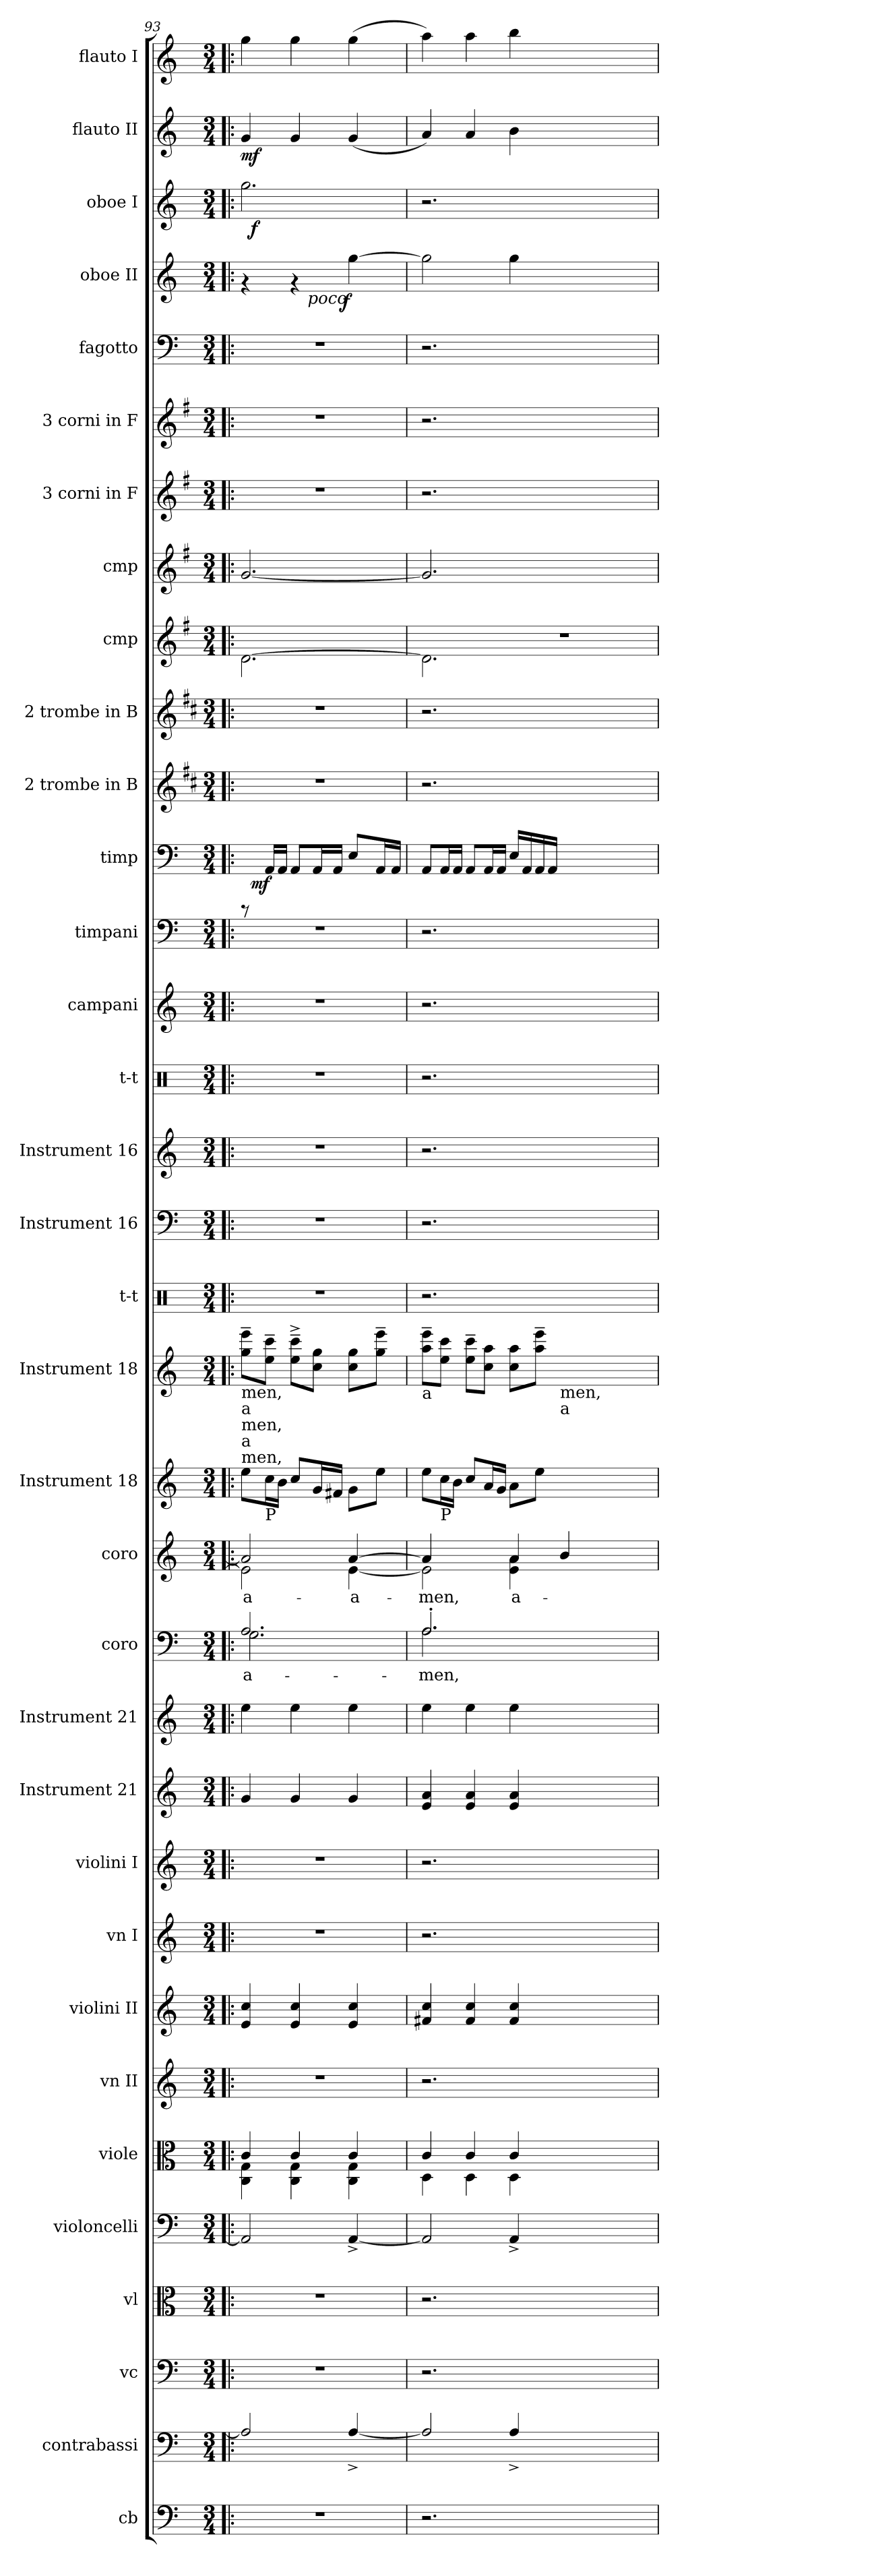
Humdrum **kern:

**kern	**kern	**kern	**kern	**kern	**kern	**kern	**kern	**kern	**kern	**kern	**kern	**kern	**text	**kern	**text	**kern	**kern	**kern	**kern	**kern	**kern	**kern	**kern	**kern	**dynam	**kern	**kern	**kern	**kern	**kern	**kern	**kern	**kern	**dynam	**kern	**dynam	**kern	**dynam	**kern
*part34	*part33	*part32	*part31	*part30	*part29	*part28	*part27	*part26	*part25	*part24	*part23	*part22	*part22	*part21	*part21	*part20	*part19	*part18	*part17	*part16	*part15	*part14	*part13	*part12	*part12	*part11	*part10	*part9	*part8	*part7	*part6	*part5	*part4	*part4	*part3	*part3	*part2	*part2	*part1
*staff34	*staff33	*staff32	*staff31	*staff30	*staff29	*staff28	*staff27	*staff26	*staff25	*staff24	*staff23	*staff22	*staff22	*staff21	*staff21	*staff20	*staff19	*staff18	*staff17	*staff16	*staff15	*staff14	*staff13	*staff12	*staff12	*staff11	*staff10	*staff9	*staff8	*staff7	*staff6	*staff5	*staff4	*staff4	*staff3	*staff3	*staff2	*staff2	*staff1
*I"cb	*I"contrabassi	*I"vc	*I"vl	*I"violoncelli	*I"viole	*I"vn II	*I"violini II	*I"vn I	*I"violini I	*I"Instrument 21	*I"Instrument 21	*I"coro	*	*I"coro	*	*I"Instrument 18	*I"Instrument 18	*I"t-t	*I"Instrument 16	*I"Instrument 16	*I"t-t	*I"campani	*I"timpani	*I"timp	*	*I"2 trombe  in B	*I"2 trombe  in B	*I"cmp	*I"cmp	*I"3 corni  in F	*I"3 corni  in F	*I"fagotto	*I"oboe II	*	*I"oboe I	*	*I"flauto II	*	*I"flauto I
*I'cb	*I'cb	*I'vc	*I'vl	*I'vc	*I'vl	*I'vn II	*I'vn II	*I'vn I	*I'vn I	*	*	*	*	*	*	*	*	*	*	*	*I't-t	*I'cmp	*I'timp	*I'timp	*	*	*	*	*	*	*	*I'fag	*I'ob II	*	*I'ob I	*	*I'fl II	*	*I'fl I
*clefF4	*clefF4	*clefF4	*clefC3	*clefF4	*clefC3	*clefG2	*clefG2	*clefG2	*clefG2	*clefG2	*clefG2	*clefF4	*	*clefG2	*	*clefG2	*clefG2	*clefX	*clefF4	*clefG2	*clefX	*clefG2	*clefF4	*clefF4	*	*clefG2	*clefG2	*clefG2	*clefG2	*clefG2	*clefG2	*clefF4	*clefG2	*	*clefG2	*	*clefG2	*	*clefG2
*	*ITrd7c12	*	*	*	*	*	*	*	*	*	*	*	*	*	*	*	*	*	*	*	*	*	*	*	*	*ITrd1c2	*ITrd1c2	*ITrd-3c-5	*ITrd1c2	*ITrd-3c-5	*ITrd-3c-5	*	*	*	*	*	*	*	*
*k[]	*k[]	*k[]	*k[]	*k[]	*k[]	*k[]	*k[]	*k[]	*k[]	*k[]	*k[]	*k[]	*	*k[]	*	*k[]	*k[]	*	*k[]	*k[]	*	*k[]	*k[]	*k[]	*	*k[]	*k[]	*k[]	*k[b-]	*k[]	*k[]	*k[]	*k[]	*	*k[]	*	*k[]	*	*k[]
*C:	*C:	*C:	*C:	*C:	*C:	*C:	*C:	*C:	*C:	*C:	*C:	*C:	*	*C:	*	*C:	*C:	*	*C:	*C:	*	*C:	*C:	*C:	*	*C:	*C:	*C:	*F:	*C:	*C:	*C:	*C:	*	*C:	*	*C:	*	*C:
*M3/4	*M3/4	*M3/4	*M3/4	*M3/4	*M3/4	*M3/4	*M3/4	*M3/4	*M3/4	*M3/4	*M3/4	*M3/4	*	*M3/4	*	*M3/4	*M3/4	*M3/4	*M3/4	*M3/4	*M3/4	*M3/4	*M3/4	*M3/4	*	*M3/4	*M3/4	*M3/4	*M3/4	*M3/4	*M3/4	*M3/4	*M3/4	*	*M3/4	*	*M3/4	*	*M3/4
=93!|:	=93!|:	=93!|:	=93!|:	=93!|:	=93!|:	=93!|:	=93!|:	=93!|:	=93!|:	=93!|:	=93!|:	=93!|:	=93!|:	=93!|:	=93!|:	=93!|:	=93!|:	=93!|:	=93!|:	=93!|:	=93!|:	=93!|:	=93!|:	=93!|:	=93!|:	=93!|:	=93!|:	=93!|:	=93!|:	=93!|:	=93!|:	=93!|:	=93!|:	=93!|:	=93!|:	=93!|:	=93!|:	=93!|:	=93!|:
*	*	*	*	*	*^	*	*	*	*	*	*	*^	*	*	*	*	*	*	*	*	*	*	*	*	*	*	*	*	*	*	*	*	*	*	*	*	*	*	*
!	!	!	!	!	!	!	!	!	!	!	!	!	!	!	!	!	!	!	!LO:TX:b:t=men,	!	!	!	!	!	!	!	!	!	!	!	!	!	!	!	!	!	!	!	!	!	!
!	!	!	!	!	!	!	!	!	!	!	!	!	!	!	!	!	!	!	!LO:TX:b:t=a	!	!	!	!	!	!	!	!	!	!	!	!	!	!	!	!	!	!	!	!	!	!
!	!	!	!	!	!	!	!	!	!	!	!	!	!	!	!	!	!	!	!LO:TX:b:t=men,	!	!	!	!	!	!	!	!	!	!	!	!	!	!	!	!	!	!	!	!	!	!
!	!	!	!	!	!	!	!	!	!	!	!	!	!	!	!	!	!	!	!LO:TX:b:t=a	!	!	!	!	!	!	!	!	!	!	!	!	!	!	!	!	!	!	!	!	!	!
!	!	!	!	!	!	!	!	!	!	!	!	!	!	!	!	!	!	!	!LO:TX:b:t=men,	!	!	!	!	!	!	!	!	!	!	!	!	!	!	!	!	!	!	!	!	!	!
!	!	!	!	!	!	!	!	!	!	!	!	!	!	!	!LO:LY:b:cj	!	!LO:LY:b:cj	!	!	!	!	!	!	!	!	!	!	!	!	!	!	!	!	!	!	!	!	!	!	!LO:DY:b	!
*	*	*	*	*	*	*	*	*	*	*	*	*	*	*	*	*^	*	*	*	*	*	*	*	*	*	*^	*	*	*	*	*	*	*	*	*^	*	*^	*	*	*	*
*	*	*	*	*	*	*	*	*	*	*	*	*	*	*	*	*	*	*	*	*	*	*	*	*	*	*	*	*	*	*	*	*	*	*	*	*	*	*^	*	*	*	*	*	*	*
2.r	2AA/]	2.r	2.r	2AA/]	4c/	4G\ 4C\	2.r	4cc/ 4e/	2.r	2.r	4g/	4ee\	2.A/	2.G\	a-	2a/]	2e\]	a-	8ee\L	8gg\~> 8eee\~>L	2.r	2.r	2.r	2.r	2.r	2.r	8rCCC	32.ryy	.	2.r	2.r	[<2.g\	[<2.f/	2.r	2.r	2.r	4rf	4ryy	4ryy	.	2.gg\	32.ryy	.	4g/	mf	4gg\
!	!	!	!	!	!	!	!	!	!	!	!	!	!	!	!	!	!	!	!	!	!	!	!	!	!	!	!	!	!LO:DY:b	!	!	!	!	!	!	!	!	!	!	!	!	!	!LO:DY:b	!	!	!
.	.	.	.	.	.	.	.	.	.	.	.	.	.	.	.	.	.	.	.	.	.	.	.	.	.	.	.	2ryy	mf	.	.	.	.	.	.	.	.	.	.	.	.	2ryy	f	.	.	.
!	!	!	!	!	!	!	!	!	!	!	!	!	!	!	!	!	!	!	!LO:TX:b:t=P	!	!	!	!	!	!	!	!	!	!	!	!	!	!	!	!	!	!	!	!	!	!	!	!	!	!	!
.	.	.	.	.	.	.	.	.	.	.	.	.	.	.	.	.	.	.	16cc\	8ee\~> 8ccc\~>J	.	.	.	.	.	.	16AA/L	.	.	.	.	.	.	.	.	.	.	.	.	.	.	.	.	.	.	.
.	.	.	.	.	.	.	.	.	.	.	.	.	.	.	.	.	.	.	16b\J	.	.	.	.	.	.	.	16AA/J	.	.	.	.	.	.	.	.	.	.	.	.	.	.	.	.	.	.	.
.	.	.	.	.	4c/	4G\ 4C\	.	4cc/ 4e/	.	.	4g/	4ee\	.	.	.	.	.	.	8cc/L	8ee\~>^< 8ccc\~>^<L	.	.	.	.	.	.	8AA/L	.	.	.	.	.	.	.	.	.	4rf	8...ryy	16..ryy	.	.	.	.	4g/	.	4gg\
!	!	!	!	!	!	!	!	!	!	!	!	!	!	!	!	!	!	!	!	!	!	!	!	!	!	!	!	!	!	!	!	!	!	!	!	!	!	!	!LO:TX:b:i:t=poco	!	!	!	!	!	!	!
.	.	.	.	.	.	.	.	.	.	.	.	.	.	.	.	.	.	.	.	.	.	.	.	.	.	.	.	.	.	.	.	.	.	.	.	.	.	.	4ryy	.	.	.	.	.	.	.
.	.	.	.	.	.	.	.	.	.	.	.	.	.	.	.	.	.	.	16g/	8gg\ 8cc\J	.	.	.	.	.	.	16AA/	.	.	.	.	.	.	.	.	.	.	.	.	.	.	.	.	.	.	.
.	.	.	.	.	.	.	.	.	.	.	.	.	.	.	.	.	.	.	16f#X/J	.	.	.	.	.	.	.	16AA/J	.	.	.	.	.	.	.	.	.	.	.	.	.	.	.	.	.	.	.
!	!	!	!	!	!	!	!	!	!	!	!	!	!	!	!	!	!	!	!	!	!	!	!	!	!	!	!	!	!	!	!	!	!	!	!	!	!	!	!	!LO:DY:b	!	!	!	!	!	!
.	.	.	.	.	.	.	.	.	.	.	.	.	.	.	.	.	.	.	.	.	.	.	.	.	.	.	.	.	.	.	.	.	.	.	.	.	.	4ryy	.	f	.	.	.	.	.	.
!	!	!	!	!	!	!	!	!	!	!	!	!	!	!	!	!	!	!LO:LY:b:cj	!	!	!	!	!	!	!	!	!	!	!	!	!	!	!	!	!	!	!	!	!	!	!	!	!	!	!	!
.	[<4AA^</	.	.	[<4AA^</	4c/	4G\ 4C\	.	4cc/ 4e/	.	.	4g/	4ee\	.	.	.	[>4a/	[<4e\	-a-	8g\L	8gg\ 8cc\L	.	.	.	.	.	.	8E/L	.	.	.	.	.	.	.	.	.	[>4gg\	.	.	.	.	.	.	(<4g/	.	(>4gg\
.	.	.	.	.	.	.	.	.	.	.	.	.	.	.	.	.	.	.	.	.	.	.	.	.	.	.	.	8ryy	.	.	.	.	.	.	.	.	.	.	.	.	.	8ryy	.	.	.	.
.	.	.	.	.	.	.	.	.	.	.	.	.	.	.	.	.	.	.	.	.	.	.	.	.	.	.	.	.	.	.	.	.	.	.	.	.	.	.	8ryy	.	.	.	.	.	.	.
.	.	.	.	.	.	.	.	.	.	.	.	.	.	.	.	.	.	.	8ee\J	8eee\~> 8gg\~>J	.	.	.	.	.	.	16AA/	.	.	.	.	.	.	.	.	.	.	.	.	.	.	.	.	.	.	.
.	.	.	.	.	.	.	.	.	.	.	.	.	.	.	.	.	.	.	.	.	.	.	.	.	.	.	.	16ryy	.	.	.	.	.	.	.	.	.	.	.	.	.	16ryy	.	.	.	.
.	.	.	.	.	.	.	.	.	.	.	.	.	.	.	.	.	.	.	.	.	.	.	.	.	.	.	16AA/J	.	.	.	.	.	.	.	.	.	.	.	.	.	.	.	.	.	.	.
.	.	.	.	.	.	.	.	.	.	.	.	.	.	.	.	.	.	.	.	.	.	.	.	.	.	.	.	64ryy	.	.	.	.	.	.	.	.	.	64ryy	64ryy	.	.	64ryy	.	.	.	.
=94	=94	=94	=94	=94	=94	=94	=94	=94	=94	=94	=94	=94	=94	=94	=94	=94	=94	=94	=94	=94	=94	=94	=94	=94	=94	=94	=94	=94	=94	=94	=94	=94	=94	=94	=94	=94	=94	=94	=94	=94	=94	=94	=94	=94	=94	=94
!	!	!	!	!	!	!	!	!	!	!	!	!	!	!	!	!	!	!	!	!LO:TX:b:t=a	!	!	!	!	!	!	!	!	!	!	!	!	!	!	!	!	!	!	!	!	!	!	!	!	!	!
!	!	!	!	!	!	!	!	!	!	!	!	!	!	!	!LO:LY:b:cj	!	!	!LO:LY:b:cj	!	!	!	!	!	!	!	!	!	!	!	!	!	!	!	!	!	!	!	!	!	!	!	!	!	!	!	!
*	*	*	*	*	*	*	*	*	*	*	*	*	*	*	*	*	*	*	*	*	*	*	*	*	*	*	*	*	*	*	*	*	*	*	*	*	*v	*v	*v	*	*	*	*	*	*	*
*	*	*	*	*	*	*	*	*	*	*	*	*	*	*	*	*	*	*	*	*	*	*	*	*	*	*	*v	*v	*	*	*	*	*	*	*	*	*	*	*v	*v	*	*	*	*
2.r	2AA/]	2.r	2.r	2AA/]	4c/	4D\	2.r	4cc/ 4f#X/	2.r	2.r	4e/ 4a/	4ee\	2.A'</	2.A\	-men,	2e\]	4a/]	-men,	8ee\L	8aa\~> 8eee\~>L	2.r	2.r	2.r	2.r	2.r	2.r	8AA/L	.	2.r	2.r	2.g\]	2.f/]	2.r	2.r	2.r	2gg\]	.	2.r	.	4a/)	.	4aa\)
!	!	!	!	!	!	!	!	!	!	!	!	!	!	!	!	!	!	!	!LO:TX:b:t=P	!	!	!	!	!	!	!	!	!	!	!	!	!	!	!	!	!	!	!	!	!	!	!
.	.	.	.	.	.	.	.	.	.	.	.	.	.	.	.	.	.	.	16cc\	8ee\ 8ccc\J	.	.	.	.	.	.	16AA/	.	.	.	.	.	.	.	.	.	.	.	.	.	.	.
.	.	.	.	.	.	.	.	.	.	.	.	.	.	.	.	.	.	.	16b\J	.	.	.	.	.	.	.	16AA/J	.	.	.	.	.	.	.	.	.	.	.	.	.	.	.
.	.	.	.	.	4c/	4D\	.	4cc/ 4f#/	.	.	4a/ 4e/	4ee\	.	.	.	.	4ryy	.	8cc/L	8ee\~> 8ccc\~>L	.	.	.	.	.	.	8AA/L	.	.	.	.	.	.	.	.	.	.	.	.	4a/	.	4aa\
.	.	.	.	.	.	.	.	.	.	.	.	.	.	.	.	.	.	.	16a/	8aa\ 8cc\J	.	.	.	.	.	.	16AA/	.	.	.	.	.	.	.	.	.	.	.	.	.	.	.
.	.	.	.	.	.	.	.	.	.	.	.	.	.	.	.	.	.	.	16g/J	.	.	.	.	.	.	.	16AA/J	.	.	.	.	.	.	.	.	.	.	.	.	.	.	.
!	!	!	!	!	!	!	!	!	!	!	!	!	!	!	!	!	!	!LO:LY:b:cj	!	!	!	!	!	!	!	!	!	!	!	!	!	!	!	!	!	!	!	!	!	!	!	!
!	!	!	!	!	!	!	!	!	!	!	!	!	!	!	!	!	!	!LO:LY:b:cj	!	!	!	!	!	!	!	!	!	!	!	!	!	!	!	!	!	!	!	!	!	!	!	!
.	4AA^</	.	.	4AA^</	4c/	4D\	.	4cc/ 4f#/	.	.	4a/ 4e/	4ee\	.	.	.	4a/	4a\ 4e\	a-	8a\L	8aa\ 8cc\L	.	.	.	.	.	.	16E/L	.	.	.	.	.	.	.	.	4gg\	.	.	.	4b\	.	4bb\
.	.	.	.	.	.	.	.	.	.	.	.	.	.	.	.	.	.	.	.	.	.	.	.	.	.	.	16AA/	.	.	.	.	.	.	.	.	.	.	.	.	.	.	.
.	.	.	.	.	.	.	.	.	.	.	.	.	.	.	.	.	.	.	8ee\J	8eee\~> 8aa\~>J	.	.	.	.	.	.	16AA/	.	.	.	.	.	.	.	.	.	.	.	.	.	.	.
.	.	.	.	.	.	.	.	.	.	.	.	.	.	.	.	.	.	.	.	.	.	.	.	.	.	.	16AA/J	.	.	.	.	.	.	.	.	.	.	.	.	.	.	.
!	!	!	!	!	!	!	!	!	!	!	!	!	!	!	!	!	!	!	!	!LO:TX:b:t=men,	!	!	!	!	!	!	!	!	!	!	!	!	!	!	!	!	!	!	!	!	!	!
!	!	!	!	!	!	!	!	!	!	!	!	!	!	!	!	!	!	!	!	!LO:TX:b:t=a	!	!	!	!	!	!	!	!	!	!	!	!	!	!	!	!	!	!	!	!	!	!
1ryy	1ryy	1ryy	1ryy	1ryy	1ryy	1ryy	1ryy	1ryy	1ryy	1ryy	1ryy	1ryy	1ryy	1ryy	.	4b/	2.ryy	.	1ryy	1ryy	1ryy	1ryy	1ryy	1ryy	1ryy	1ryy	1ryy	.	1ryy	1ryy	1r	1ryy	1ryy	1ryy	1ryy	1ryy	.	1ryy	.	1ryy	.	1ryy
.	.	.	.	.	.	.	.	.	.	.	.	.	.	.	.	2.ryy	.	.	.	.	.	.	.	.	.	.	.	.	.	.	.	.	.	.	.	.	.	.	.	.	.	.
.	.	.	.	.	.	.	.	.	.	.	.	.	.	.	.	.	4ryy	.	.	.	.	.	.	.	.	.	.	.	.	.	.	.	.	.	.	.	.	.	.	.	.	.
*	*	*	*	*	*	*	*	*	*	*	*	*	*v	*v	*	*	*	*	*	*	*	*	*	*	*	*	*	*	*	*	*	*	*	*	*	*	*	*	*	*	*	*
*	*	*	*	*	*v	*v	*	*	*	*	*	*	*	*	*v	*v	*	*	*	*	*	*	*	*	*	*	*	*	*	*	*	*	*	*	*	*	*	*	*	*	*
=	=	=	=	=	=	=	=	=	=	=	=	=	=	=	=	=	=	=	=	=	=	=	=	=	=	=	=	=	=	=	=	=	=	=	=	=	=	=	=
*-	*-	*-	*-	*-	*-	*-	*-	*-	*-	*-	*-	*-	*-	*-	*-	*-	*-	*-	*-	*-	*-	*-	*-	*-	*-	*-	*-	*-	*-	*-	*-	*-	*-	*-	*-	*-	*-	*-	*-
